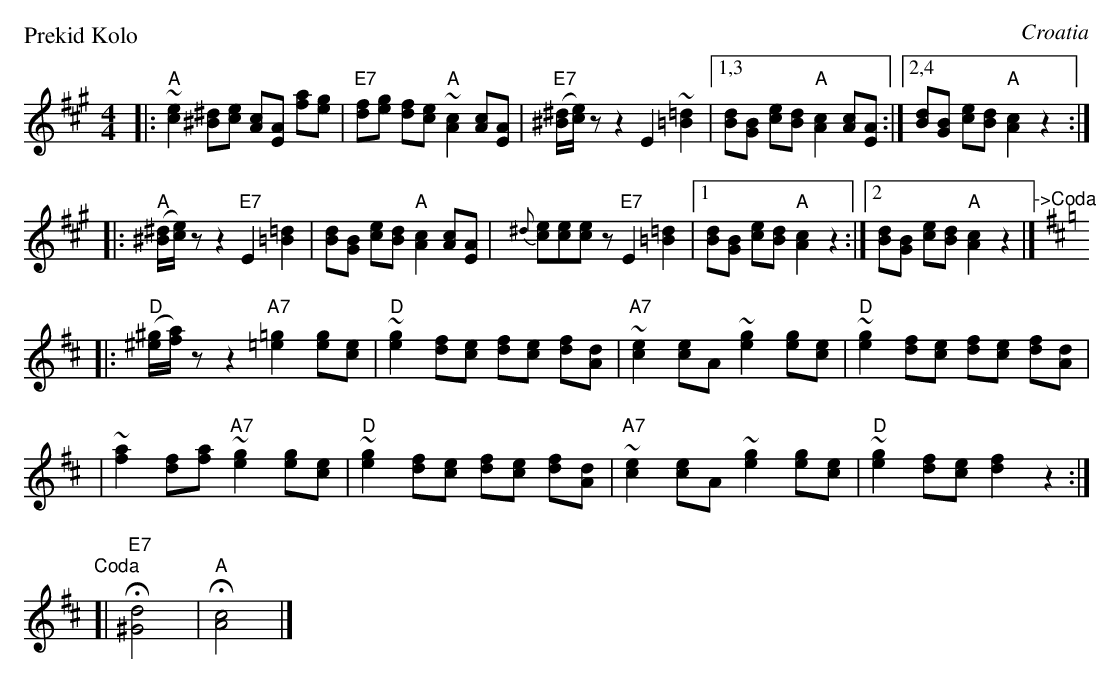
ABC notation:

X:1
P: Prekid Kolo
O: Croatia
M: 4/4
L: 1/8
K: A
|: "A"~[e2c2] [^d^B][ec] [cA][AE] [af][ge] \
| "E7"[fd][ge] [fd][ec] "A"~[c2A2] [cA][AE] \
| "E7"([^d/^B/][e/c/])z z2 [E2] ~[=d2=B2] \
|1,3 [dB][BG] [ec][dB] "A"[c2A2] [cA][AE] \
:|2,4 [dB][BG] [ec][dB] "A"[c2A2] z2 :|
|: "A"([^d/^B/][e/c/])z z2 "E7"[E2] [=d2=B2] \
| [dB][BG] [ec][dB] "A"[c2A2] [cA][AE] \
| {^d}[ec][ec][ec]z "E7"[E2] [=d2=B2] \
|1 [dB][BG] [ec][dB] "A"[c2A2] z2 \
:|2 [dB][BG] [ec][dB] "A"[c2A2] z2 |]"^->Coda"[|] [K:D]
|: "D"([^g/^e/][a/f/])z z2 "A7"[=g2=e2] [ge][ec] \
| "D"~[g2e2] [fd][ec] [fd][ec] [fd][dA] \
| "A7"~[e2c2] [ec]A ~[g2e2] [ge][ec] \
| "D"~[g2e2] [fd][ec] [fd][ec] [fd][dA] |
| ~[a2f2] [fd][af] "A7"~[g2e2] [ge][ec] \
| "D"~[g2e2] [fd][ec] [fd][ec] [fd][dA] \
| "A7"~[e2c2] [ec]A ~[g2e2] [ge][ec] \
| "D"~[g2e2] [fd][ec] [f2d2] z2 :|
"Coda"[| "E7"H[d4^G4] | "A"H[c4A4] |]
